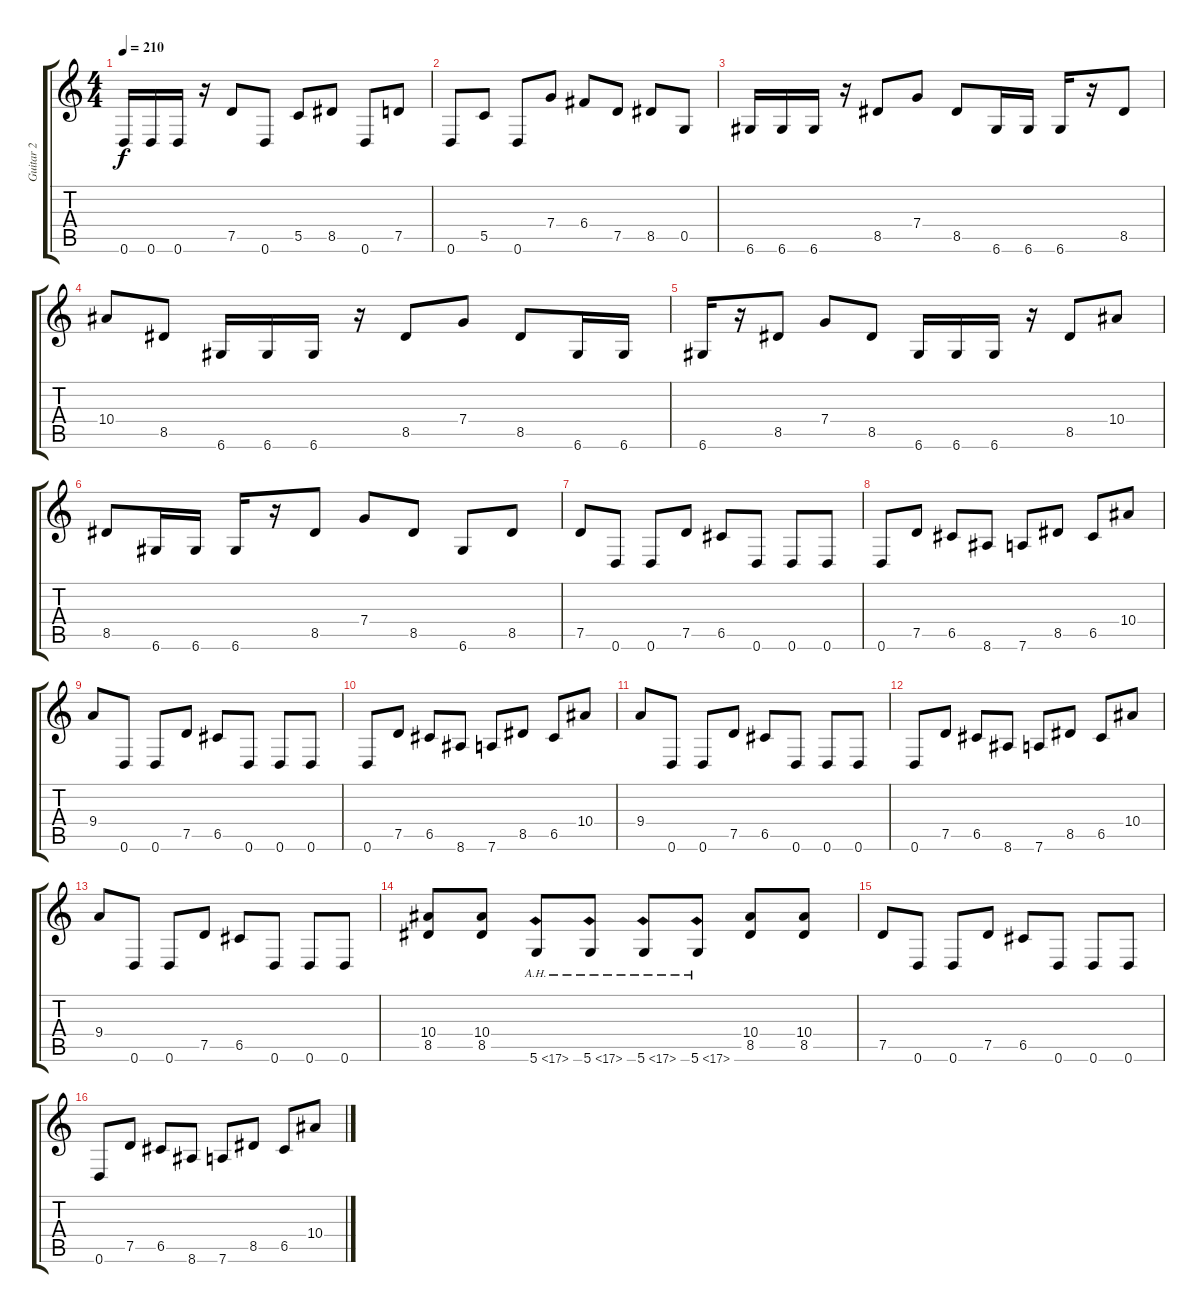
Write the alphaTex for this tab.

\track ("Guitar 2" "Guitar 2") {instrument distortionguitar}
\staff {score tabs}
\tuning (D4 A3 F3 C3 G2 D2) {hide}
\ts (4 4)
\tempo 210
\clef g2
\ks c
0.6.16{dy f} 0.6.16 0.6.16 r.16 7.5.8 0.6.8 5.5.8 8.5.8 0.6.8 7.5.8 |
0.6.8 5.5.8 0.6.8 7.4.8 6.4.8 7.5.8 8.5.8 0.5.8 |
6.6.16 6.6.16 6.6.16 r.16 8.5.8 7.4.8 8.5.8 6.6.16 6.6.16 6.6.16 r.16 8.5.8 |
10.4.8 8.5.8 6.6.16 6.6.16 6.6.16 r.16 8.5.8 7.4.8 8.5.8 6.6.16 6.6.16 |
6.6.16 r.16 8.5.8 7.4.8 8.5.8 6.6.16 6.6.16 6.6.16 r.16 8.5.8 10.4.8 |
8.5.8 6.6.16 6.6.16 6.6.16 r.16 8.5.8 7.4.8 8.5.8 6.6.8 8.5.8 |
7.5.8 0.6.8 0.6.8 7.5.8 6.5.8 0.6.8 0.6.8 0.6.8 |
0.6.8 7.5.8 6.5.8 8.6.8 7.6.8 8.5.8 6.5.8 10.4.8 |
9.4.8 0.6.8 0.6.8 7.5.8 6.5.8 0.6.8 0.6.8 0.6.8 |
0.6.8 7.5.8 6.5.8 8.6.8 7.6.8 8.5.8 6.5.8 10.4.8 |
9.4.8 0.6.8 0.6.8 7.5.8 6.5.8 0.6.8 0.6.8 0.6.8 |
0.6.8 7.5.8 6.5.8 8.6.8 7.6.8 8.5.8 6.5.8 10.4.8 |
9.4.8 0.6.8 0.6.8 7.5.8 6.5.8 0.6.8 0.6.8 0.6.8 |
(10.4 8.5).8 (10.4 8.5).8 5.6{ah 12}.8 5.6{ah 12}.8 5.6{ah 12}.8 5.6{ah 12}.8 (10.4 8.5).8 (10.4 8.5).8 |
7.5.8 0.6.8 0.6.8 7.5.8 6.5.8 0.6.8 0.6.8 0.6.8 |
0.6.8 7.5.8 6.5.8 8.6.8 7.6.8 8.5.8 6.5.8 10.4.8
